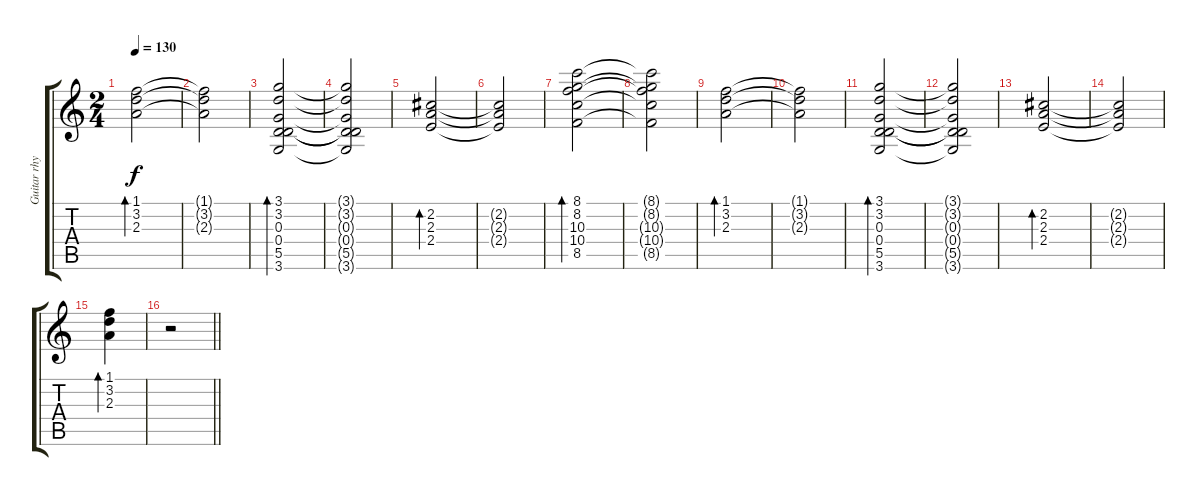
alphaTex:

\track ("Guitar rhythm 2" "Guitar rhy") {solo instrument acousticguitarsteel}
\staff {score tabs}
\tuning (E4 B3 G3 D3 A2 E2) {hide}
\ts (2 4)
\tempo 130
\clef g2
\ks c
(1.1 3.2 2.3).2{bd 120 dy f} |
(1.1{t} 3.2{t} 2.3{t}).2 |
(3.1 3.2 0.3 0.4 5.5 3.6).2{bd 120} |
(3.1{t} 3.2{t} 0.3{t} 0.4{t} 5.5{t} 3.6{t}).2 |
(2.2 2.3 2.4).2{bd 120} |
(2.2{t} 2.3{t} 2.4{t}).2 |
(8.1 8.2 10.3 10.4 8.5).2{bd 120} |
(8.1{t} 8.2{t} 10.3{t} 10.4{t} 8.5{t}).2 |
(1.1 3.2 2.3).2{bd 120} |
(1.1{t} 3.2{t} 2.3{t}).2 |
(3.1 3.2 0.3 0.4 5.5 3.6).2{bd 120} |
(3.1{t} 3.2{t} 0.3{t} 0.4{t} 5.5{t} 3.6{t}).2 |
(2.2 2.3 2.4).2{bd 120} |
(2.2{t} 2.3{t} 2.4{t}).2 |
(1.1 3.2 2.3).4{bd 120} |
\barLineRight lightlight
r.2
